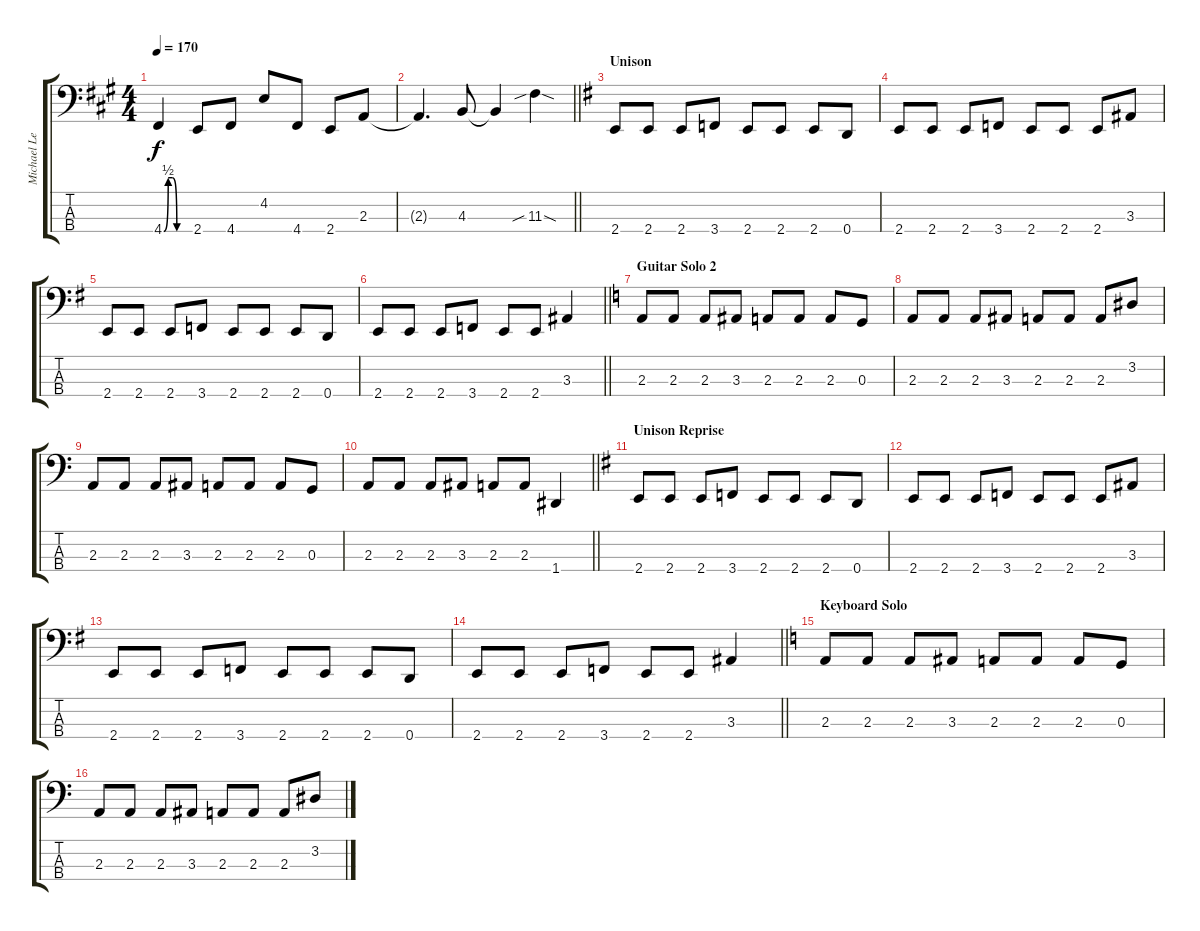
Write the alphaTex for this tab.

\track ("Michael LePond Bass" "Michael Le") {instrument electricbassfinger}
\staff {score tabs}
\tuning (F2 C2 G1 D1) {hide}
\ts (4 4)
\tempo 170
\clef f4
\ks f#minor
4.4{be (custom 0 0 10 2 20 2 30 0 60 0)}.4{dy f} 2.4.8 4.4.8 4.2.8 4.4.8 2.4.8 2.3.8 |
\barLineRight lightlight
2.3{t}.4{d} 4.3.8 4.3{t}.4 11.3{sib sod}.4 |
\section ("" "Unison")
\ks eminor
2.4.8 2.4.8 2.4.8 3.4.8 2.4.8 2.4.8 2.4.8 0.4.8 |
2.4.8 2.4.8 2.4.8 3.4.8 2.4.8 2.4.8 2.4.8 3.3.8 |
2.4.8 2.4.8 2.4.8 3.4.8 2.4.8 2.4.8 2.4.8 0.4.8 |
\barLineRight lightlight
2.4.8 2.4.8 2.4.8 3.4.8 2.4.8 2.4.8 3.3.4 |
\section ("" "Guitar Solo 2")
\ks aminor
2.3.8 2.3.8 2.3.8 3.3.8 2.3.8 2.3.8 2.3.8 0.3.8 |
2.3.8 2.3.8 2.3.8 3.3.8 2.3.8 2.3.8 2.3.8 3.2.8 |
2.3.8 2.3.8 2.3.8 3.3.8 2.3.8 2.3.8 2.3.8 0.3.8 |
\barLineRight lightlight
2.3.8 2.3.8 2.3.8 3.3.8 2.3.8 2.3.8 1.4.4 |
\section ("" "Unison Reprise")
\ks eminor
2.4.8 2.4.8 2.4.8 3.4.8 2.4.8 2.4.8 2.4.8 0.4.8 |
2.4.8 2.4.8 2.4.8 3.4.8 2.4.8 2.4.8 2.4.8 3.3.8 |
2.4.8 2.4.8 2.4.8 3.4.8 2.4.8 2.4.8 2.4.8 0.4.8 |
\barLineRight lightlight
2.4.8 2.4.8 2.4.8 3.4.8 2.4.8 2.4.8 3.3.4 |
\section ("" "Keyboard Solo")
\ks aminor
2.3.8 2.3.8 2.3.8 3.3.8 2.3.8 2.3.8 2.3.8 0.3.8 |
2.3.8 2.3.8 2.3.8 3.3.8 2.3.8 2.3.8 2.3.8 3.2.8
